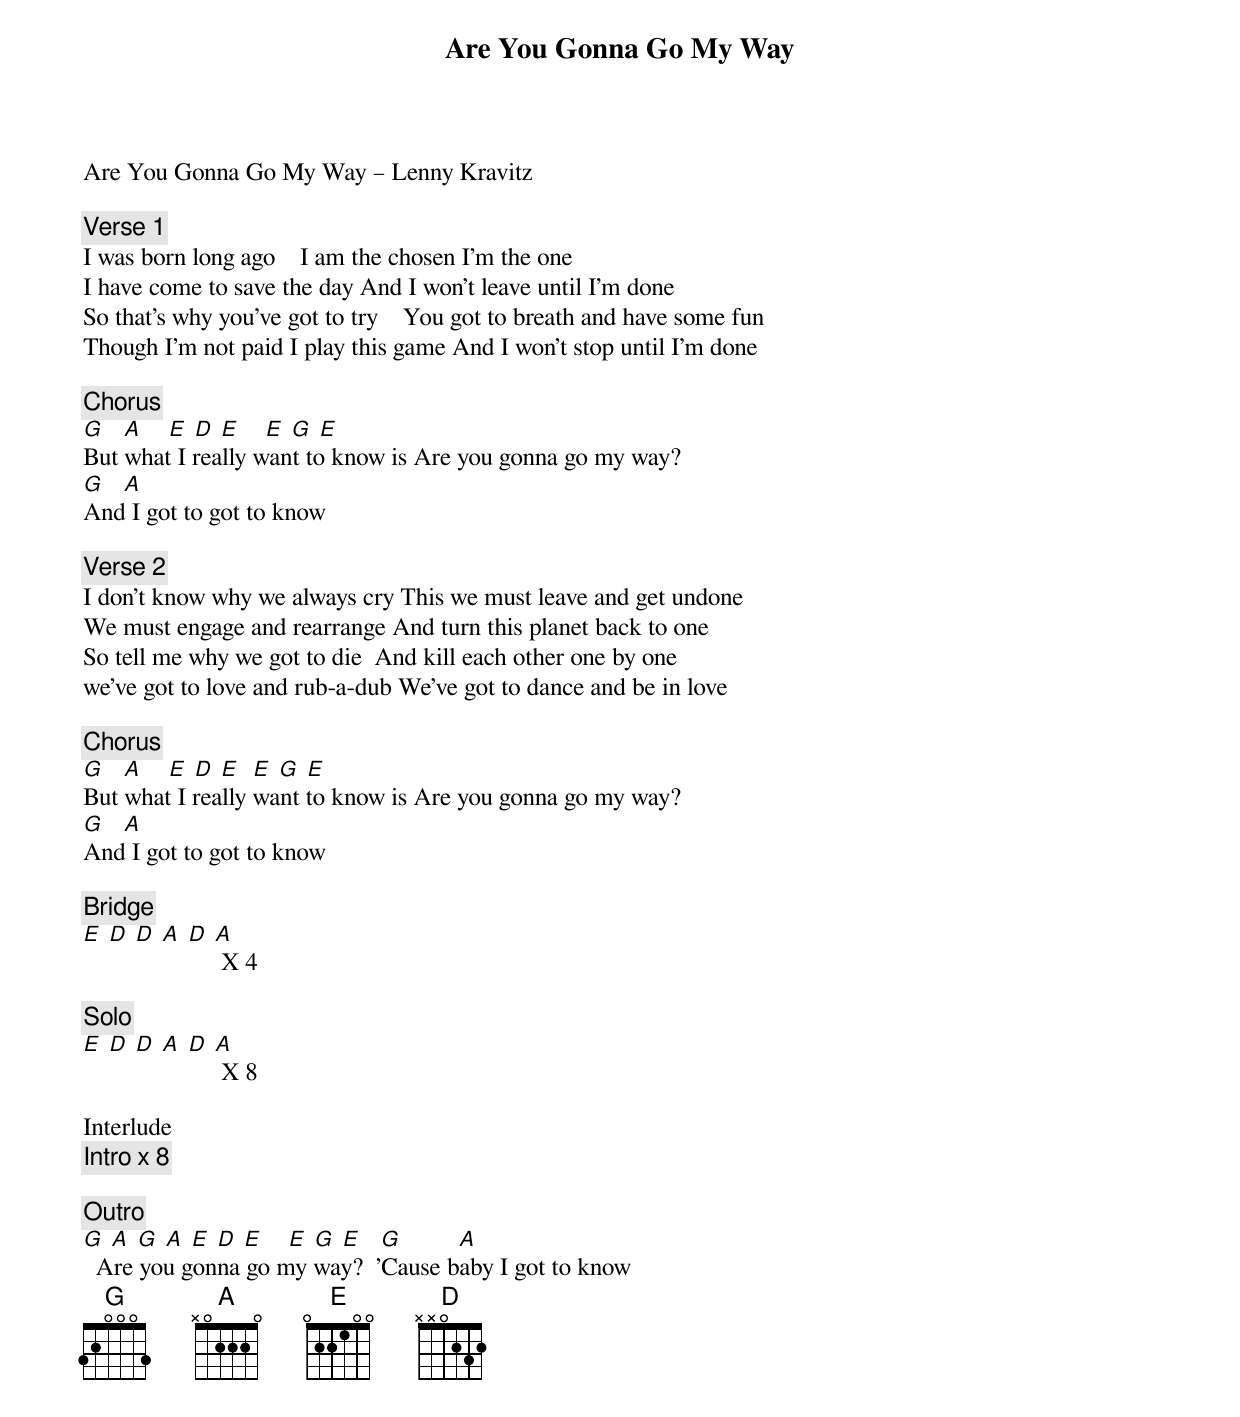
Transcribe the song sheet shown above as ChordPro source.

{title: Are You Gonna Go My Way}
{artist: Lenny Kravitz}
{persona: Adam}
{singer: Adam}
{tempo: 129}
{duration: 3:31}
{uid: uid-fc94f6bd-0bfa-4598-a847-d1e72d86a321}
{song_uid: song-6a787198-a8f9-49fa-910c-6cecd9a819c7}



Are You Gonna Go My Way – Lenny Kravitz

{comment: Verse 1}
I was born long ago 			I am the chosen I'm the one
I have come to save the day	And I won't leave until I'm done
So that's why you've got to try    You got to breath and have some fun
Though I'm not paid I play this game	And I won't stop until I'm done

{comment: Chorus}
[G]			[A]				[E] [D] [E]				[E] [G] [E]
But what I really want to know is	Are you gonna go my way?
[G]			[A]
And I got to got to know

{comment: Verse 2}
I don't know why we always cry	This we must leave and get undone
We must engage and rearrange	And turn this planet back to one
So tell me why we got to die		And kill each other one by one
we've got to love and rub-a-dub	We've got to dance and be in love

{comment: Chorus}
[G]			[A]				[E] [D] [E]		[E] [G] [E]
But what I really want to know is	Are you gonna go my way?
[G]			[A]
And I got to got to know

{comment: Bridge}
[E] [D] [D] [A] [D] [A]	X 4

{comment: Solo}
[E] [D] [D] [A] [D] [A]	X 8

Interlude
{comment: Intro x 8}

{comment: Outro}
[G] [A] [G] [A]	[E] [D] [E]				[E] [G] [E]			[G]       		[A]
		Are you gonna go my way? 	'Cause baby I got to know
